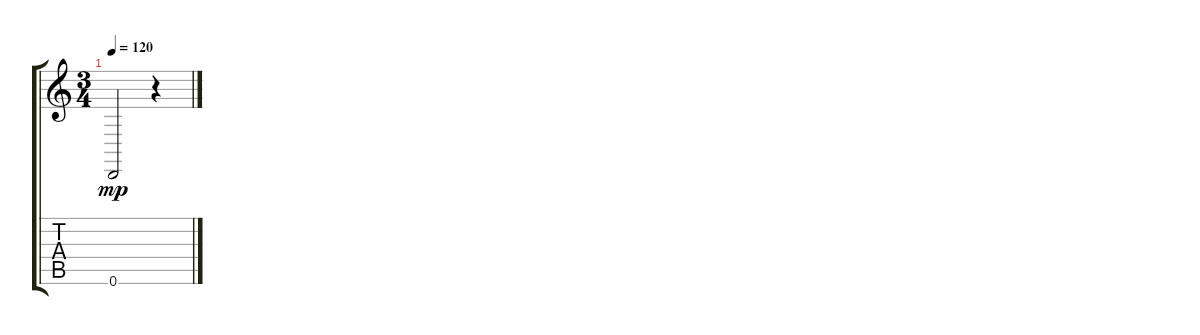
\track "" {instrument cello}
\staff {score tabs}
\tuning (E4 B3 G3 D3 A2 D2) {hide}
\ts (3 4)
\tempo 120
\clef g2
\ks c
0.6.2{dy mp} r.4
